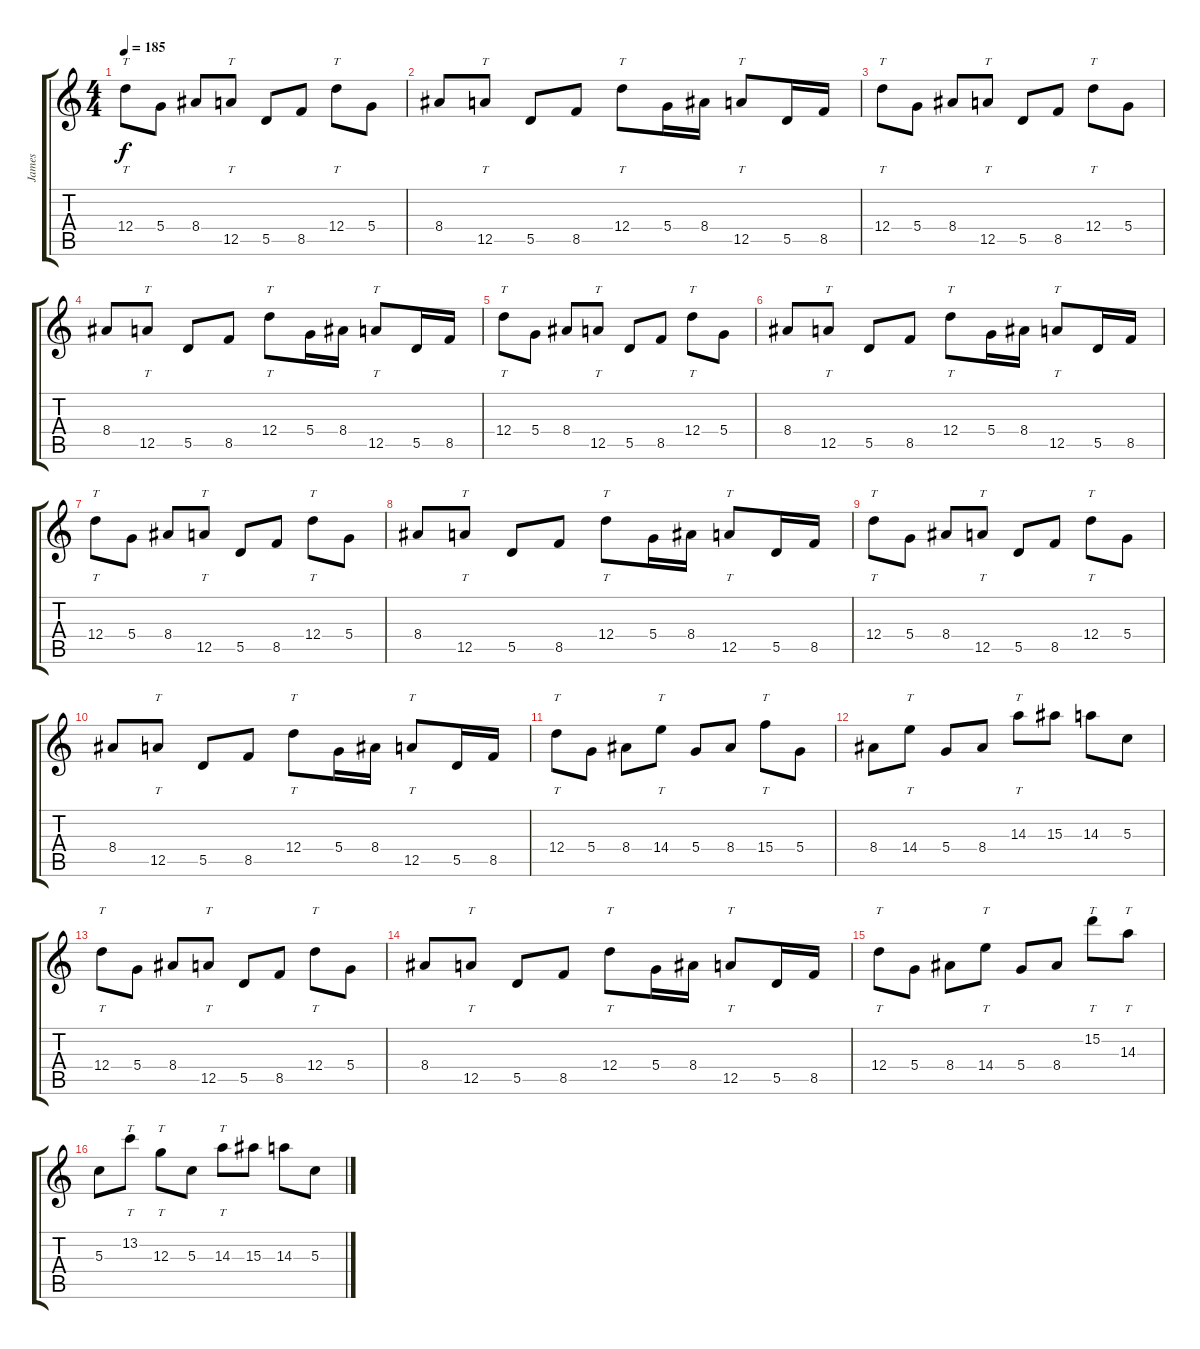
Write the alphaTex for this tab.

\track ("James" "James") {instrument electricguitarjazz}
\staff {score tabs}
\tuning (E4 B3 G3 D3 A2 D2) {hide}
\ts (4 4)
\tempo 185
\clef g2
\ks c
12.4.8{tt dy f} 5.4.8 8.4.8 12.5.8{tt} 5.5.8 8.5.8 12.4.8{tt} 5.4.8 |
8.4.8 12.5.8{tt} 5.5.8 8.5.8 12.4.8{tt} 5.4.16 8.4.16 12.5.8{tt} 5.5.16 8.5.16 |
12.4.8{tt} 5.4.8 8.4.8 12.5.8{tt} 5.5.8 8.5.8 12.4.8{tt} 5.4.8 |
8.4.8 12.5.8{tt} 5.5.8 8.5.8 12.4.8{tt} 5.4.16 8.4.16 12.5.8{tt} 5.5.16 8.5.16 |
12.4.8{tt} 5.4.8 8.4.8 12.5.8{tt} 5.5.8 8.5.8 12.4.8{tt} 5.4.8 |
8.4.8 12.5.8{tt} 5.5.8 8.5.8 12.4.8{tt} 5.4.16 8.4.16 12.5.8{tt} 5.5.16 8.5.16 |
12.4.8{tt} 5.4.8 8.4.8 12.5.8{tt} 5.5.8 8.5.8 12.4.8{tt} 5.4.8 |
8.4.8 12.5.8{tt} 5.5.8 8.5.8 12.4.8{tt} 5.4.16 8.4.16 12.5.8{tt} 5.5.16 8.5.16 |
12.4.8{tt instrument distortionguitar} 5.4.8 8.4.8 12.5.8{tt} 5.5.8 8.5.8 12.4.8{tt} 5.4.8 |
8.4.8 12.5.8{tt} 5.5.8 8.5.8 12.4.8{tt} 5.4.16 8.4.16 12.5.8{tt} 5.5.16 8.5.16 |
12.4.8{tt} 5.4.8 8.4.8 14.4.8{tt} 5.4.8 8.4.8 15.4.8{tt} 5.4.8 |
8.4.8 14.4.8{tt} 5.4.8 8.4.8 14.3.8{tt} 15.3.8 14.3.8 5.3.8 |
12.4.8{tt} 5.4.8 8.4.8 12.5.8{tt} 5.5.8 8.5.8 12.4.8{tt} 5.4.8 |
8.4.8 12.5.8{tt} 5.5.8 8.5.8 12.4.8{tt} 5.4.16 8.4.16 12.5.8{tt} 5.5.16 8.5.16 |
12.4.8{tt} 5.4.8 8.4.8 14.4.8{tt} 5.4.8 8.4.8 15.2.8{tt} 14.3.8{tt} |
5.3.8 13.2.8{tt} 12.3.8{tt} 5.3.8 14.3.8{tt} 15.3.8 14.3.8 5.3.8
